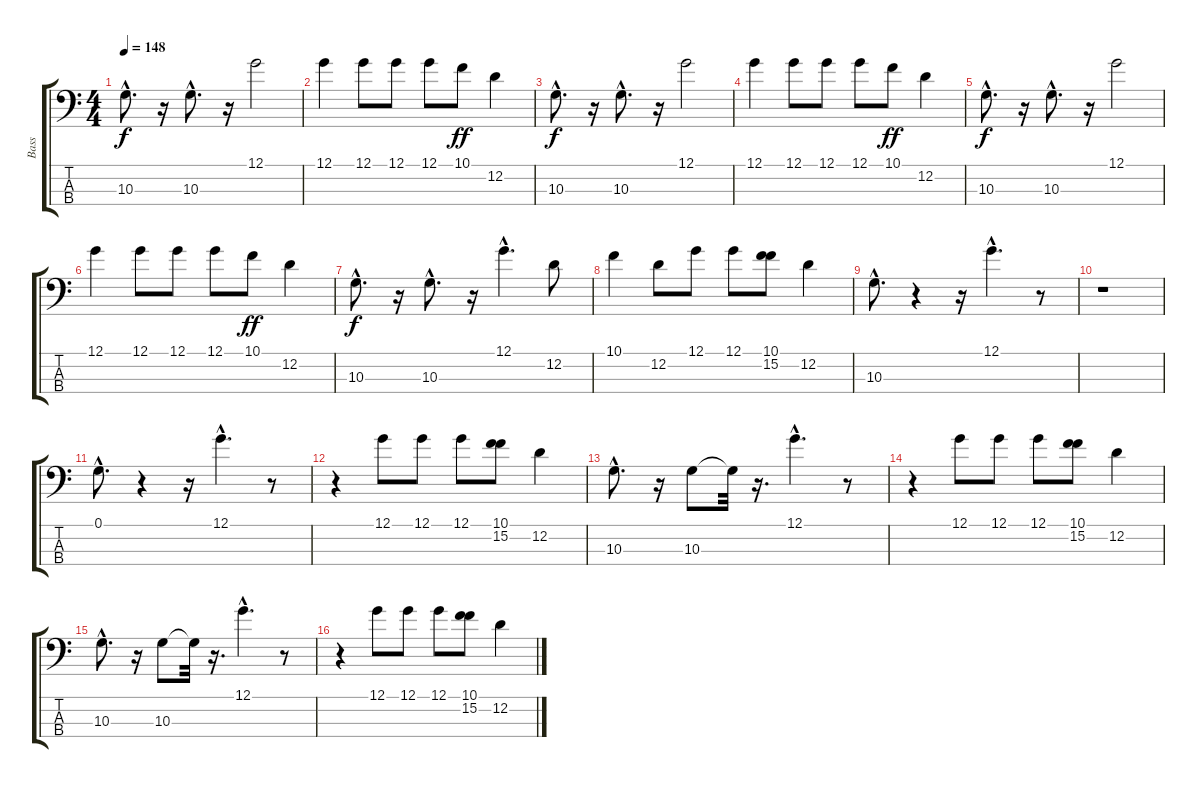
\track ("Bass" "Bass") {instrument fretlessbass}
\staff {score tabs}
\tuning (G2 D2 A1 E1) {hide}
\ts (4 4)
\tempo 148
\clef f4
\ks c
10.3{hac}.8{d dy f} r.16 10.3{hac}.8{d} r.16 12.1.2 |
12.1.4 12.1.8 12.1.8 12.1.8 10.1.8{dy ff} 12.2.4 |
10.3{hac}.8{d dy f} r.16 10.3{hac}.8{d} r.16 12.1.2 |
12.1.4 12.1.8 12.1.8 12.1.8 10.1.8{dy ff} 12.2.4 |
10.3{hac}.8{d dy f} r.16 10.3{hac}.8{d} r.16 12.1.2 |
12.1.4 12.1.8 12.1.8 12.1.8 10.1.8{dy ff} 12.2.4 |
10.3{hac}.8{d dy f} r.16 10.3{hac}.8{d} r.16 12.1{hac}.4{d} 12.2.8 |
10.1.4 12.2.8 12.1.8 12.1.8 (10.1 15.2).8 12.2.4 |
10.3{hac}.8{d} r.4 r.16 12.1{hac}.4{d} r.8 |
r.1 |
0.1{hac}.8{d} r.4 r.16 12.1{hac}.4{d} r.8 |
r.4 12.1.8 12.1.8 12.1.8 (10.1 15.2).8 12.2.4 |
10.3{hac}.8{d} r.16 10.3.8 10.3{t}.32 r.16{d} 12.1{hac}.4{d} r.8 |
r.4 12.1.8 12.1.8 12.1.8 (10.1 15.2).8 12.2.4 |
10.3{hac}.8{d} r.16 10.3.8 10.3{t}.32 r.16{d} 12.1{hac}.4{d} r.8 |
r.4 12.1.8 12.1.8 12.1.8 (10.1 15.2).8 12.2.4
